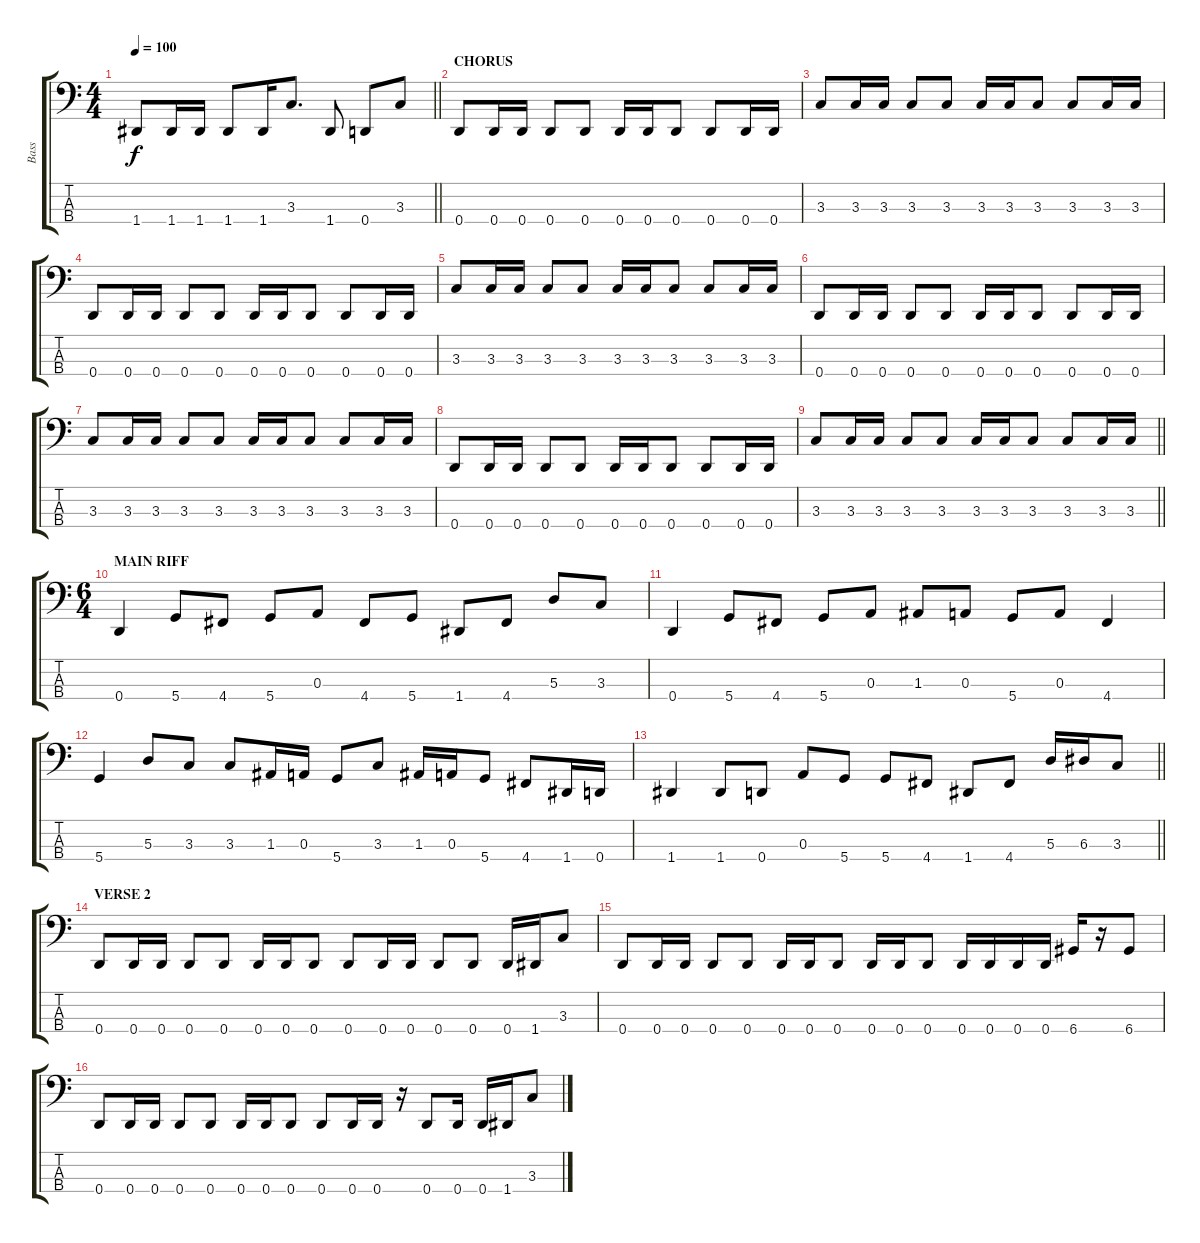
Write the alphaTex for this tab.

\track ("Bass" "Bass") {instrument electricbassfinger}
\staff {score tabs}
\tuning (G2 D2 A1 D1) {hide}
\ts (4 4)
\tempo 100
\clef f4
\barLineRight lightlight
\ks c
1.4.8{dy f} 1.4.16 1.4.16 1.4.8 1.4.16 3.3.8{d} 1.4.8 0.4.8 3.3.8 |
\section ("" "CHORUS")
0.4.8 0.4.16 0.4.16 0.4.8 0.4.8 0.4.16 0.4.16 0.4.8 0.4.8 0.4.16 0.4.16 |
3.3.8 3.3.16 3.3.16 3.3.8 3.3.8 3.3.16 3.3.16 3.3.8 3.3.8 3.3.16 3.3.16 |
0.4.8 0.4.16 0.4.16 0.4.8 0.4.8 0.4.16 0.4.16 0.4.8 0.4.8 0.4.16 0.4.16 |
3.3.8 3.3.16 3.3.16 3.3.8 3.3.8 3.3.16 3.3.16 3.3.8 3.3.8 3.3.16 3.3.16 |
0.4.8 0.4.16 0.4.16 0.4.8 0.4.8 0.4.16 0.4.16 0.4.8 0.4.8 0.4.16 0.4.16 |
3.3.8 3.3.16 3.3.16 3.3.8 3.3.8 3.3.16 3.3.16 3.3.8 3.3.8 3.3.16 3.3.16 |
0.4.8 0.4.16 0.4.16 0.4.8 0.4.8 0.4.16 0.4.16 0.4.8 0.4.8 0.4.16 0.4.16 |
\barLineRight lightlight
3.3.8 3.3.16 3.3.16 3.3.8 3.3.8 3.3.16 3.3.16 3.3.8 3.3.8 3.3.16 3.3.16 |
\ts (6 4)
\section ("" "MAIN RIFF")
0.4.4 5.4.8 4.4.8 5.4.8 0.3.8 4.4.8 5.4.8 1.4.8 4.4.8 5.3.8 3.3.8 |
0.4.4 5.4.8 4.4.8 5.4.8 0.3.8 1.3.8 0.3.8 5.4.8 0.3.8 4.4.4 |
5.4.4 5.3.8 3.3.8 3.3.8 1.3.16 0.3.16 5.4.8 3.3.8 1.3.16 0.3.16 5.4.8 4.4.8 1.4.16 0.4.16 |
\barLineRight lightlight
1.4.4 1.4.8 0.4.8 0.3.8 5.4.8 5.4.8 4.4.8 1.4.8 4.4.8 5.3.16 6.3.16 3.3.8 |
\section ("" "VERSE 2")
0.4.8 0.4.16 0.4.16 0.4.8 0.4.8 0.4.16 0.4.16 0.4.8 0.4.8 0.4.16 0.4.16 0.4.8 0.4.8 0.4.16 1.4.16 3.3.8 |
0.4.8 0.4.16 0.4.16 0.4.8 0.4.8 0.4.16 0.4.16 0.4.8 0.4.16 0.4.16 0.4.8 0.4.16 0.4.16 0.4.16 0.4.16 6.4.16 r.16 6.4.8 |
0.4.8 0.4.16 0.4.16 0.4.8 0.4.8 0.4.16 0.4.16 0.4.8 0.4.8 0.4.16 0.4.16 r.16 0.4.8 0.4.16 0.4.16 1.4.16 3.3.8
